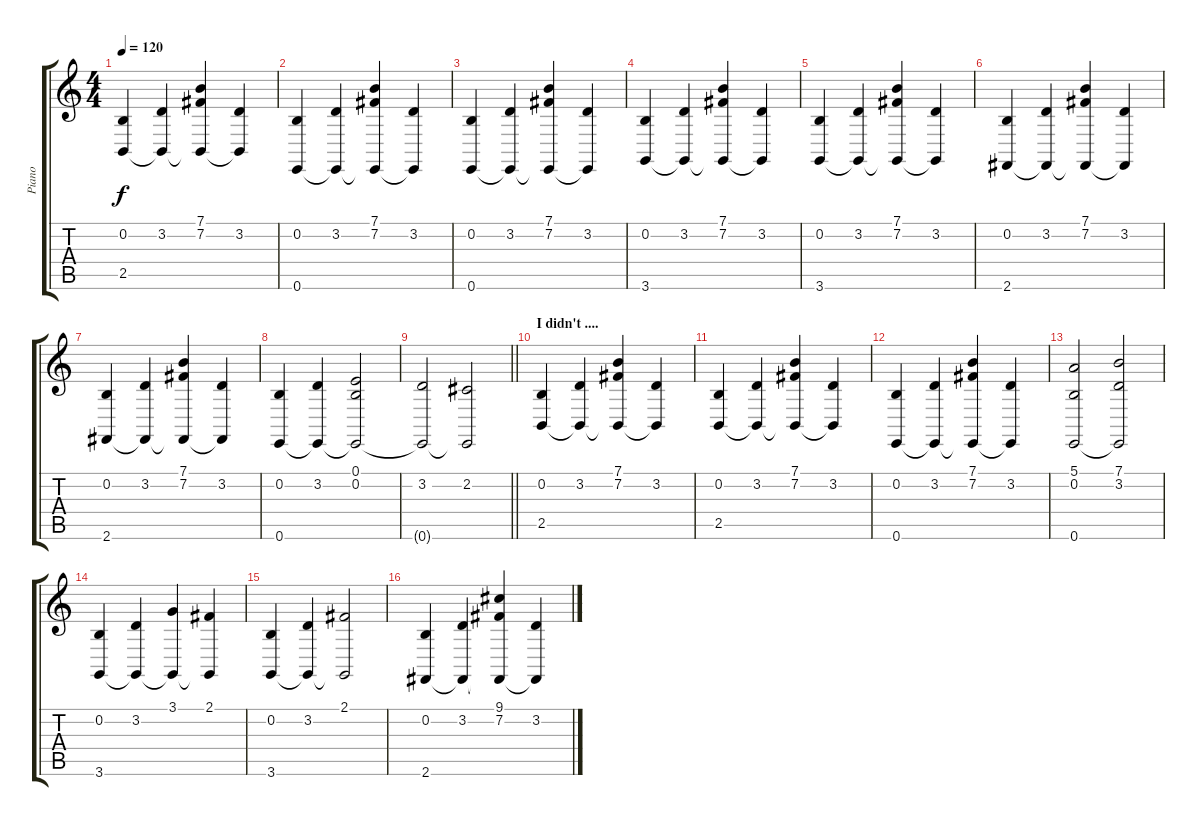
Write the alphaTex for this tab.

\track ("Piano" "Piano") {instrument electricpiano1}
\staff {score tabs}
\tuning (E4 B3 G3 D3 A2 E2) {hide}
\ts (4 4)
\tempo 120
\clef g2
\ks c
(0.2 2.5).4{dy f} (3.2 2.5{t}).4 (7.1 7.2 2.5{t}).4 (3.2 2.5{t}).4 |
(0.2 0.6).4 (3.2 0.6{t}).4 (7.1 7.2 0.6{t}).4 (3.2 0.6{t}).4 |
(0.2 0.6).4 (3.2 0.6{t}).4 (7.1 7.2 0.6{t}).4 (3.2 0.6{t}).4 |
(0.2 3.6).4 (3.2 3.6{t}).4 (7.1 7.2 3.6{t}).4 (3.2 3.6{t}).4 |
(0.2 3.6).4 (3.2 3.6{t}).4 (7.1 7.2 3.6{t}).4 (3.2 3.6{t}).4 |
(0.2 2.6).4 (3.2 2.6{t}).4 (7.1 7.2 2.6{t}).4 (3.2 2.6{t}).4 |
(0.2 2.6).4 (3.2 2.6{t}).4 (7.1 7.2 2.6{t}).4 (3.2 2.6{t}).4 |
(0.2 0.6).4 (3.2 0.6{t}).4 (0.1 0.2 0.6{t}).2 |
\barLineRight lightlight
(3.2 0.6{t}).2 (2.2 0.6{t}).2 |
\section ("" "I didn't ....")
(0.2 2.5).4 (3.2 2.5{t}).4 (7.1 7.2 2.5{t}).4 (3.2 2.5{t}).4 |
(0.2 2.5).4 (3.2 2.5{t}).4 (7.1 7.2 2.5{t}).4 (3.2 2.5{t}).4 |
(0.2 0.6).4 (3.2 0.6{t}).4 (7.1 7.2 0.6{t}).4 (3.2 0.6{t}).4 |
(5.1 0.2 0.6).2 (7.1 3.2 0.6{t}).2 |
(0.2 3.6).4 (3.2 3.6{t}).4 (3.1 3.6{t}).4 (2.1 3.6{t}).4 |
(0.2 3.6).4 (3.2 3.6{t}).4 (2.1 3.6{t}).2 |
(0.2 2.6).4 (3.2 2.6{t}).4 (9.1 7.2 2.6{t}).4 (3.2 2.6{t}).4
